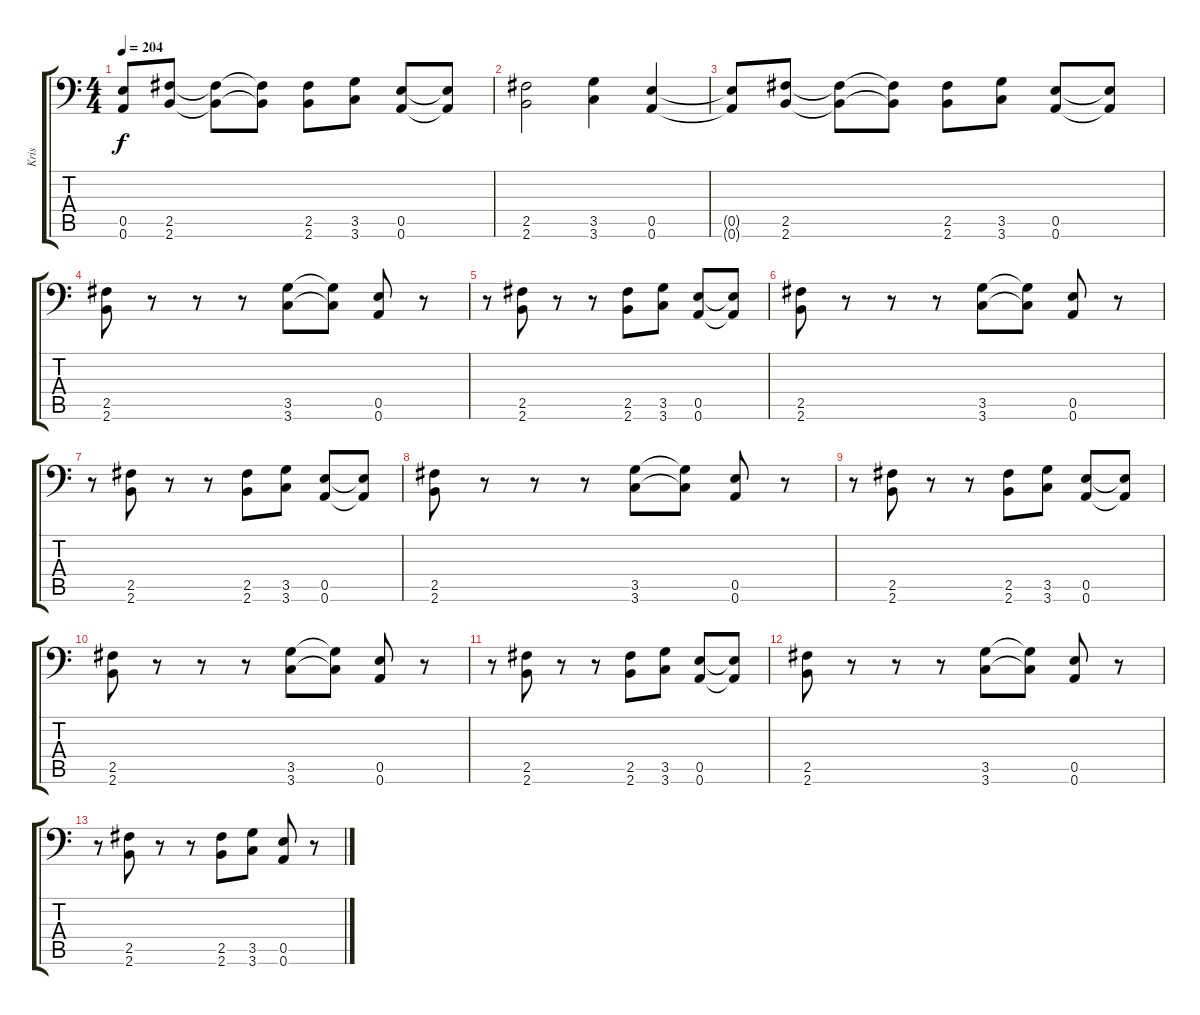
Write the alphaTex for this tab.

\track ("Kris" "Kris") {instrument distortionguitar}
\staff {score tabs}
\tuning (B3 Gb3 D3 A2 E2 A1) {hide}
\ts (4 4)
\tempo 204
\clef f4
\ks c
(0.5{t} 0.6{t}).8{dy f} (2.5 2.6).8 (2.5{t} 2.6{t}).8 (2.5{t} 2.6{t}).8 (2.5 2.6).8 (3.5 3.6).8 (0.5 0.6).8 (0.5{t} 0.6{t}).8 |
(2.5 2.6).2 (3.5 3.6).4 (0.5 0.6).4 |
(0.5{t} 0.6{t}).8 (2.5 2.6).8 (2.5{t} 2.6{t}).8 (2.5{t} 2.6{t}).8 (2.5 2.6).8 (3.5 3.6).8 (0.5 0.6).8 (0.5{t} 0.6{t}).8 |
(2.5 2.6).8 r.8 r.8 r.8 (3.5 3.6).8 (3.5{t} 3.6{t}).8 (0.5 0.6).8 r.8 |
r.8 (2.5 2.6).8 r.8 r.8 (2.5 2.6).8 (3.5 3.6).8 (0.5 0.6).8 (0.5{t} 0.6{t}).8 |
(2.5 2.6).8 r.8 r.8 r.8 (3.5 3.6).8 (3.5{t} 3.6{t}).8 (0.5 0.6).8 r.8 |
r.8 (2.5 2.6).8 r.8 r.8 (2.5 2.6).8 (3.5 3.6).8 (0.5 0.6).8 (0.5{t} 0.6{t}).8 |
(2.5 2.6).8 r.8 r.8 r.8 (3.5 3.6).8 (3.5{t} 3.6{t}).8 (0.5 0.6).8 r.8 |
r.8 (2.5 2.6).8 r.8 r.8 (2.5 2.6).8 (3.5 3.6).8 (0.5 0.6).8 (0.5{t} 0.6{t}).8 |
(2.5 2.6).8 r.8 r.8 r.8 (3.5 3.6).8 (3.5{t} 3.6{t}).8 (0.5 0.6).8 r.8 |
r.8 (2.5 2.6).8 r.8 r.8 (2.5 2.6).8 (3.5 3.6).8 (0.5 0.6).8 (0.5{t} 0.6{t}).8 |
(2.5 2.6).8 r.8 r.8 r.8 (3.5 3.6).8 (3.5{t} 3.6{t}).8 (0.5 0.6).8 r.8 |
r.8 (2.5 2.6).8 r.8 r.8 (2.5 2.6).8 (3.5 3.6).8 (0.5 0.6).8 r.8
